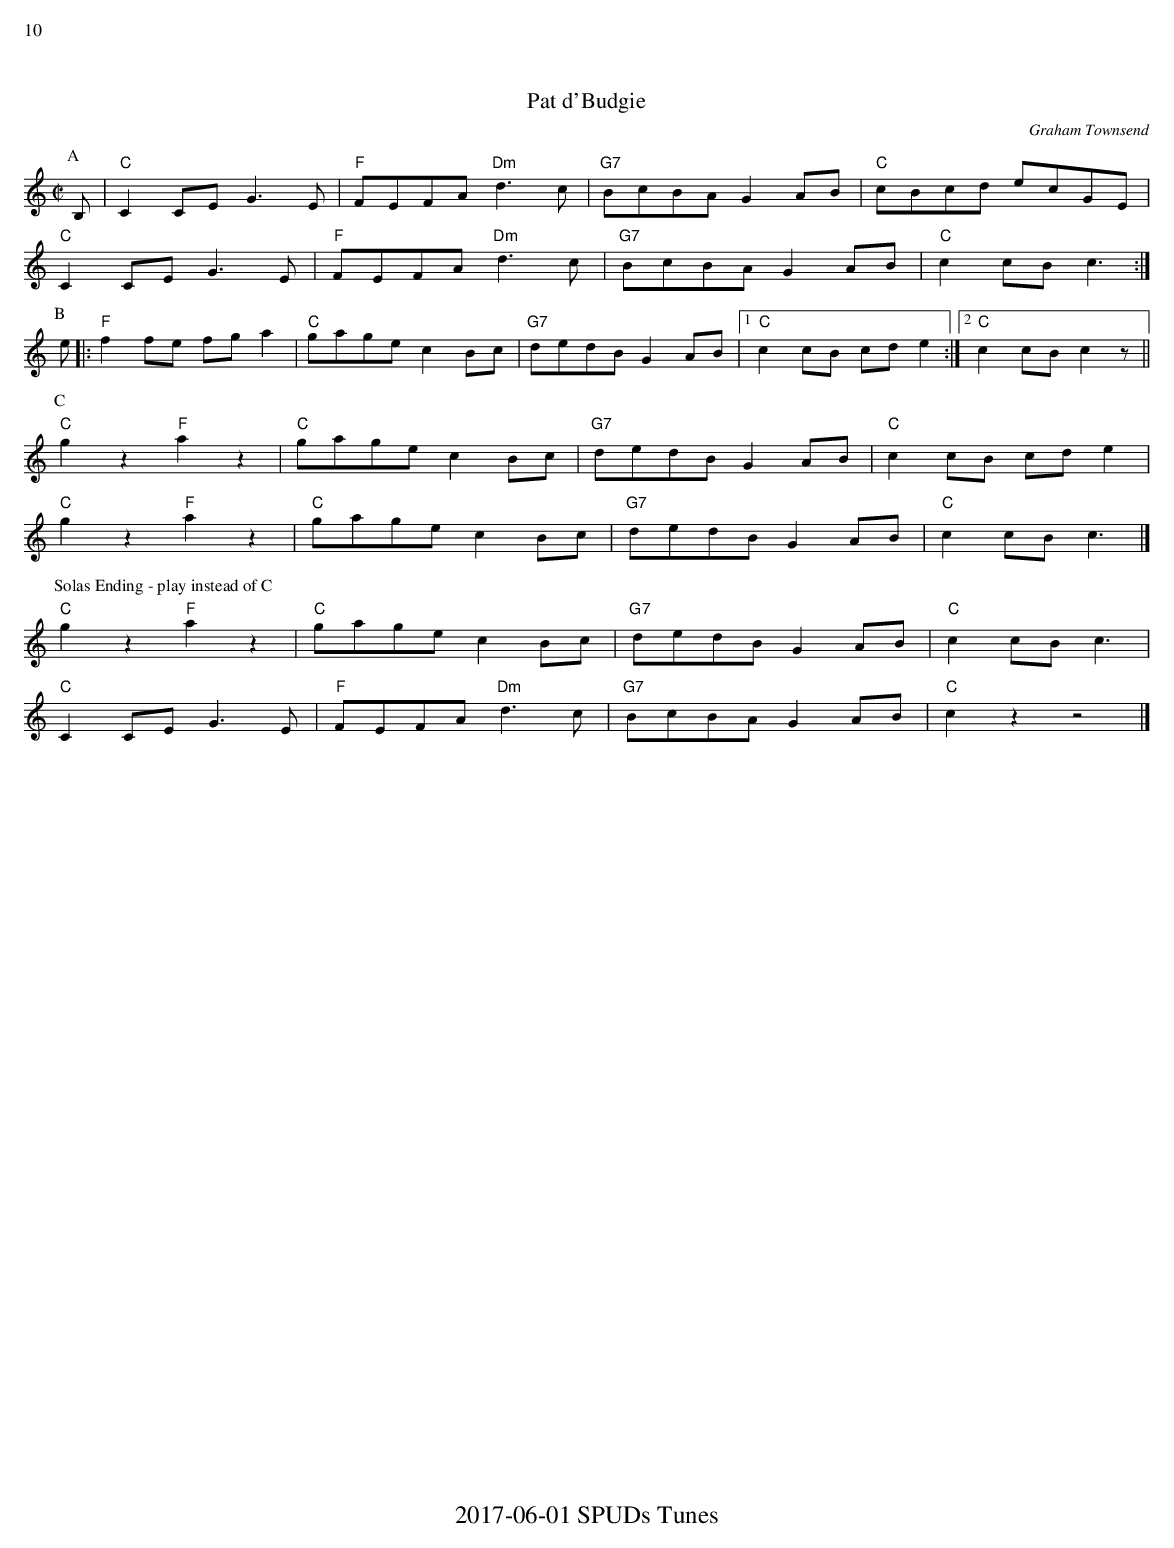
X:1
%%text 10
T:Pat d'Budgie
C:Graham Townsend
M: C|
K: C
P:A
B,|"C"C2CE G3 E| "F"FEFA "Dm"d3 c| "G7"BcBA G2 AB| "C"cBcd ecGE|
"C"C2CE G3 E| "F"FEFA "Dm"d3 c| "G7"BcBA G2 AB| "C"c2 cB c3 :|
P:B
e|:"F"f2 fe fg a2| "C"gage c2 Bc| "G7"dedB G2 AB|1 "C"c2 cB cd e2 :|2 "C"c2 cB c2 z||
P:C
"C"g2 z2 "F"a2 z2| "C"gage c2 Bc| "G7"dedB G2 AB| "C"c2 cB cd e2 |
"C"g2 z2 "F"a2 z2| "C"gage c2 Bc| "G7"dedB G2 AB| "C"c2 cB c3|]
P:Solas Ending - play instead of C
"C"g2 z2 "F"a2 z2| "C"gage c2 Bc| "G7"dedB G2 AB| "C"c2 cB c3|
"C"C2CE G3 E| "F"FEFA "Dm"d3 c| "G7"BcBA G2 AB| "C"c2 z2z4 |]
